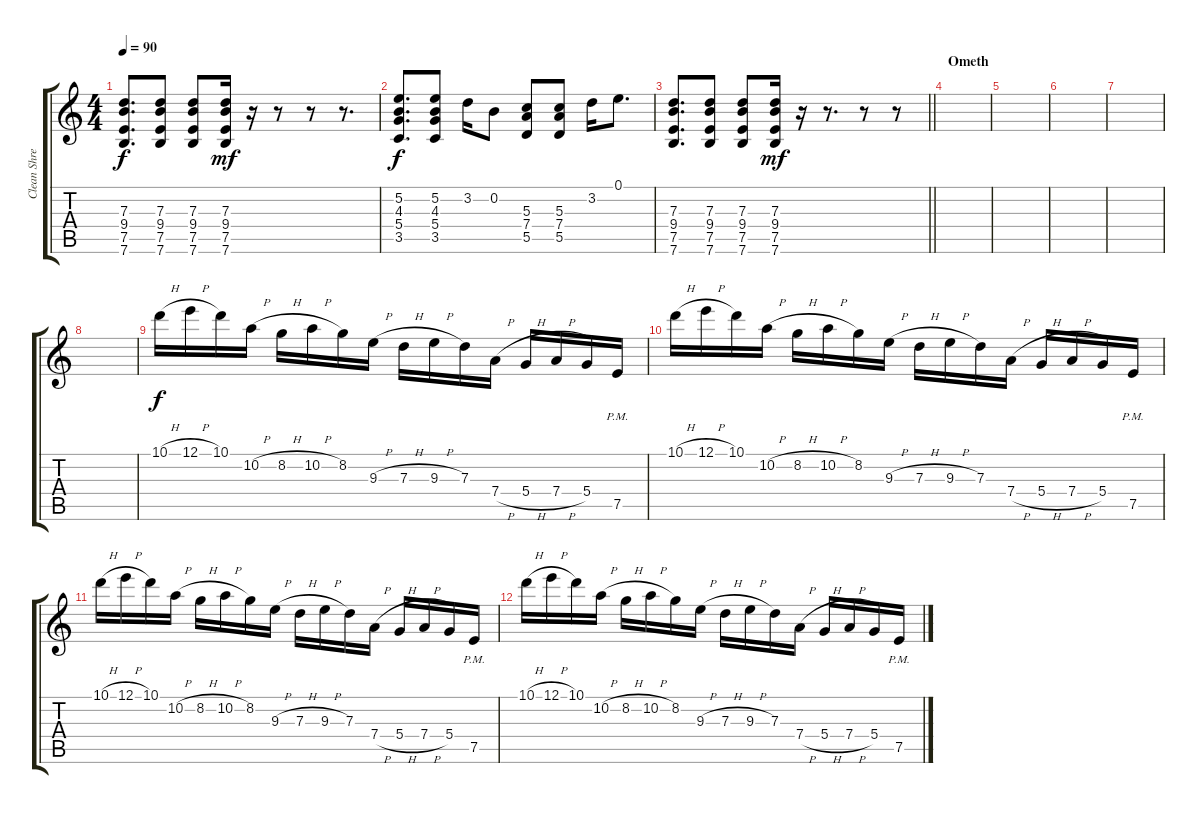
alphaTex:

\track ("Clean Shredathon" "Clean Shre") {instrument electricguitarjazz}
\staff {score tabs}
\tuning (E4 B3 G3 D3 A2 E2) {hide}
\ts (4 4)
\tempo 90
\clef g2
\ks c
(7.3 9.4 7.5 7.6).8{d dy f} (7.3 9.4 7.5 7.6).8 (7.3 9.4 7.5 7.6).8 (7.3 9.4 7.5 7.6).16{dy mf} r.16 r.8 r.8 r.8{d} |
(5.2 4.3 5.4 3.5).8{d dy f} (5.2 4.3 5.4 3.5).8 3.2.16 0.2.8 (5.3 7.4 5.5).8 (5.3 7.4 5.5).8 3.2.16 0.1.8{d} |
\barLineRight lightlight
(7.3 9.4 7.5 7.6).8{d} (7.3 9.4 7.5 7.6).8 (7.3 9.4 7.5 7.6).8 (7.3 9.4 7.5 7.6).16{dy mf} r.16 r.8{d} r.8 r.8 |
\section ("" "Ometh")
|
|
|
|
|
10.1{h}.16{dy f volume 15 balance 0 instrument distortionguitar} 12.1{h}.16 10.1.16 10.2{h}.16 8.2{h}.16 10.2{h}.16 8.2.16 9.3{h}.16 7.3{h}.16 9.3{h}.16 7.3.16 7.4{h}.16 5.4{h}.16 7.4{h}.16 5.4.16 7.5{pm}.16 |
10.1{h}.16 12.1{h}.16 10.1.16 10.2{h}.16 8.2{h}.16 10.2{h}.16 8.2.16 9.3{h}.16 7.3{h}.16 9.3{h}.16 7.3.16 7.4{h}.16 5.4{h}.16 7.4{h}.16 5.4.16 7.5{pm}.16 |
10.1{h}.16 12.1{h}.16 10.1.16 10.2{h}.16 8.2{h}.16 10.2{h}.16 8.2.16 9.3{h}.16 7.3{h}.16 9.3{h}.16 7.3.16 7.4{h}.16 5.4{h}.16 7.4{h}.16 5.4.16 7.5{pm}.16 |
10.1{h}.16 12.1{h}.16 10.1.16 10.2{h}.16 8.2{h}.16 10.2{h}.16 8.2.16 9.3{h}.16 7.3{h}.16 9.3{h}.16 7.3.16 7.4{h}.16 5.4{h}.16 7.4{h}.16 5.4.16 7.5{pm}.16
